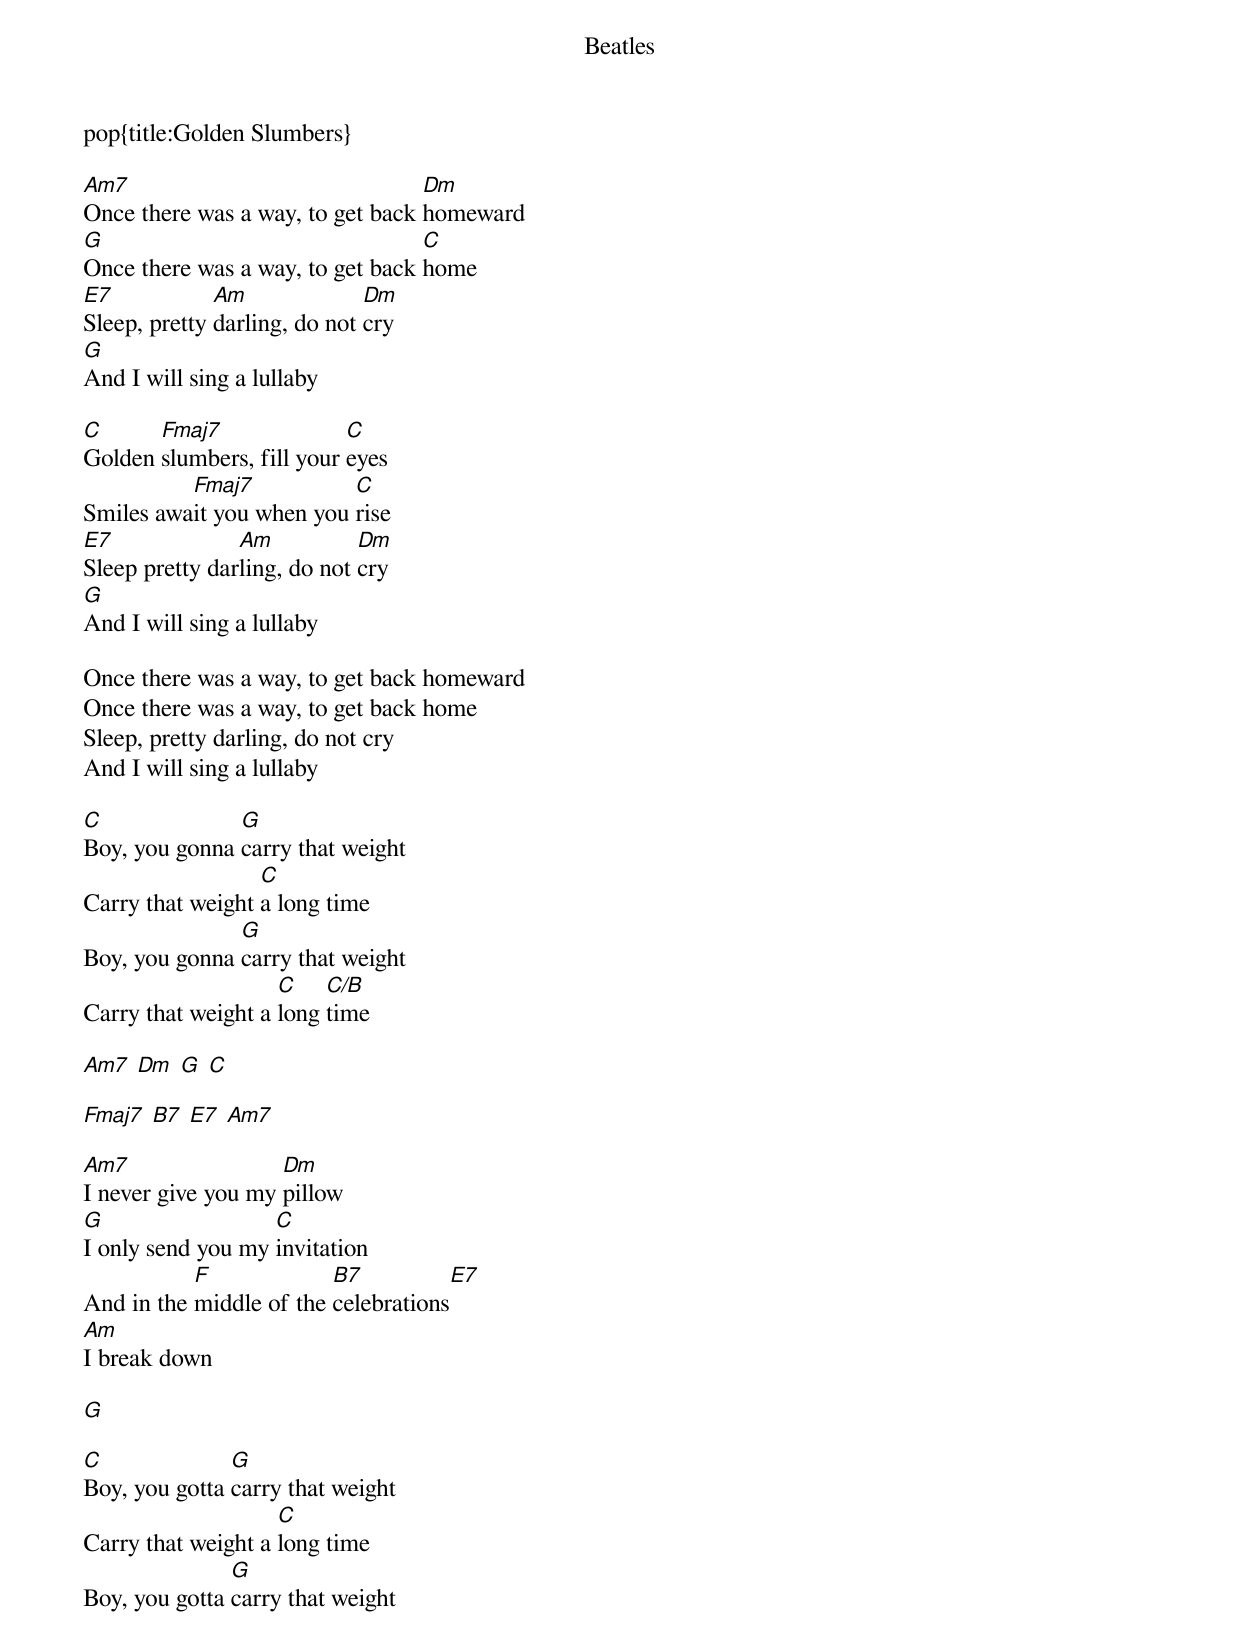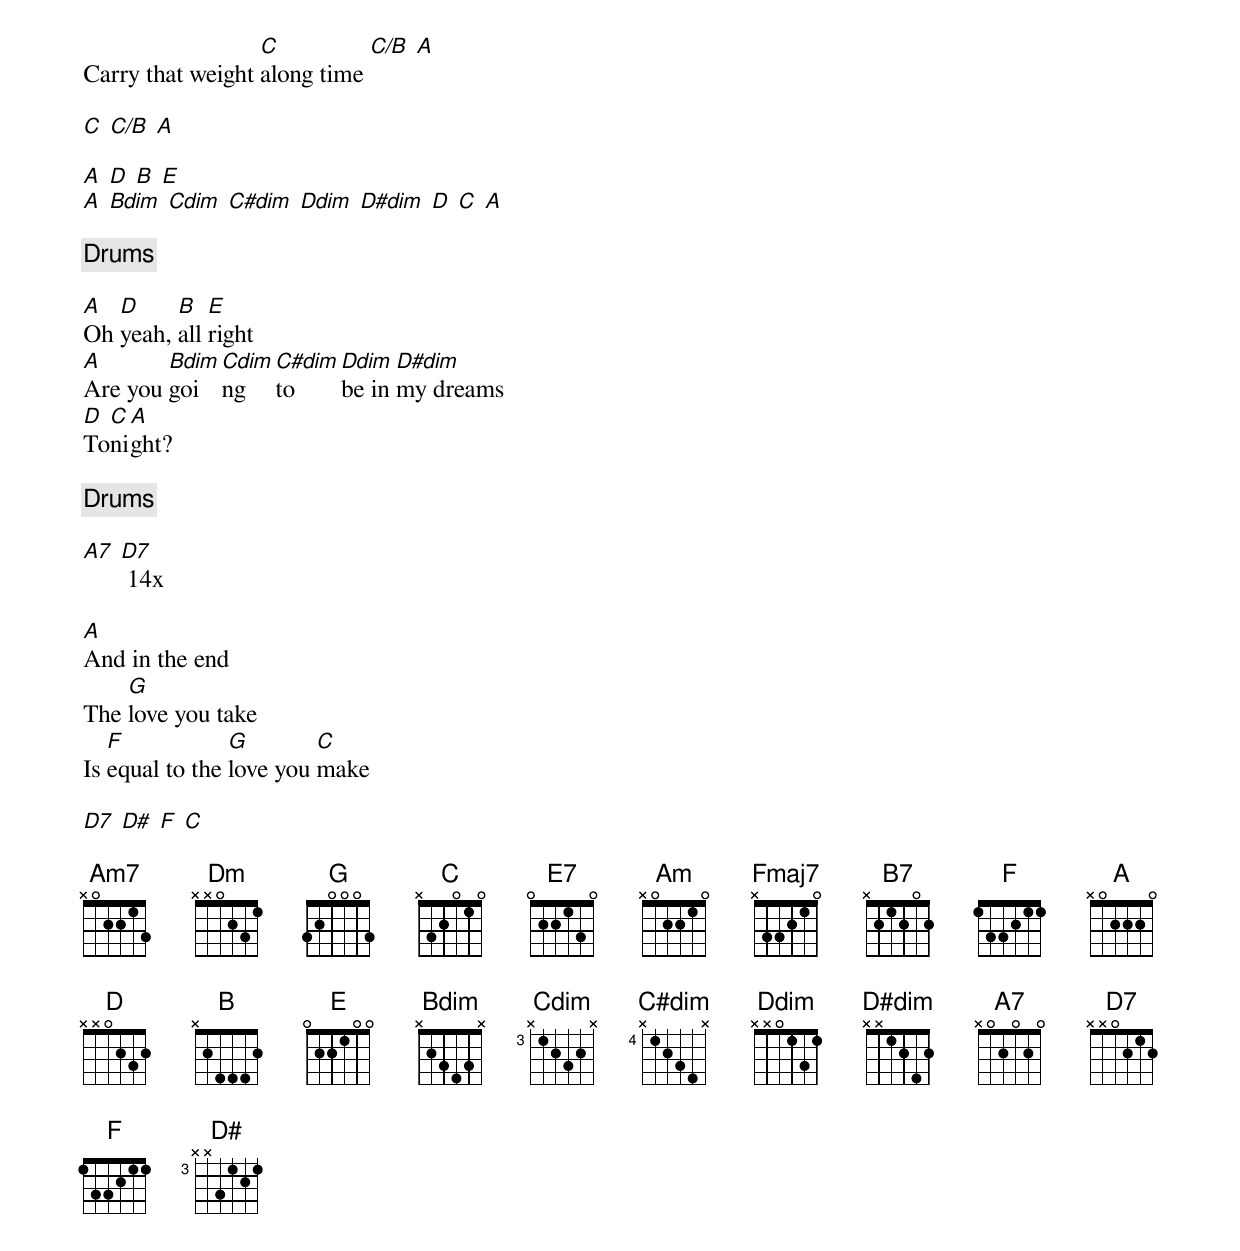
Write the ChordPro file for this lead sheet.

pop{title:Golden Slumbers}
{subtitle:Beatles}
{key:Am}

[Am7]Once there was a way, to get back [Dm]homeward
[G]Once there was a way, to get back [C]home
[E7]Sleep, pretty [Am]darling, do not [Dm]cry
[G]And I will sing a lullaby

[C]Golden [Fmaj7]slumbers, fill your [C]eyes
Smiles awa[Fmaj7]it you when you [C]rise
[E7]Sleep pretty dar[Am]ling, do not [Dm]cry
[G]And I will sing a lullaby

Once there was a way, to get back homeward
Once there was a way, to get back home
Sleep, pretty darling, do not cry
And I will sing a lullaby

[C]Boy, you gonna [G]carry that weight
Carry that weight [C]a long time
Boy, you gonna [G]carry that weight
Carry that weight a [C]long [C/B]time

[Am7] [Dm] [G] [C]

[Fmaj7] [B7] [E7] [Am7]

[Am7]I never give you my [Dm]pillow
[G]I only send you my [C]invitation
And in the [Fmaj]middle of the [B7]celebrations[E7]
[Am]I break down

[G]

[C]Boy, you gotta [G]carry that weight
Carry that weight a [C]long time
Boy, you gotta [G]carry that weight
Carry that weight [C]along time [C/B] [A]

[C] [C/B] [A]

[A] [D] [B] [E]
[A] [Bdim] [Cdim] [C#dim] [Ddim] [D#dim] [D] [C] [A]

{c:Drums}

[A]Oh [D]yeah, [B]all [E]right
[A]Are you [Bdim]goi[Cdim]ng [C#dim]to [Ddim]be in [D#dim]my dreams
[D]To[C]ni[A]ght?

{c:Drums}

[A7] [D7] 14x

[A]And in the end
The [G]love you take
Is [F]equal to the [G]love you [C]make

[D7] [D#] [F] [C]

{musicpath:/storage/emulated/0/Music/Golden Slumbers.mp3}
